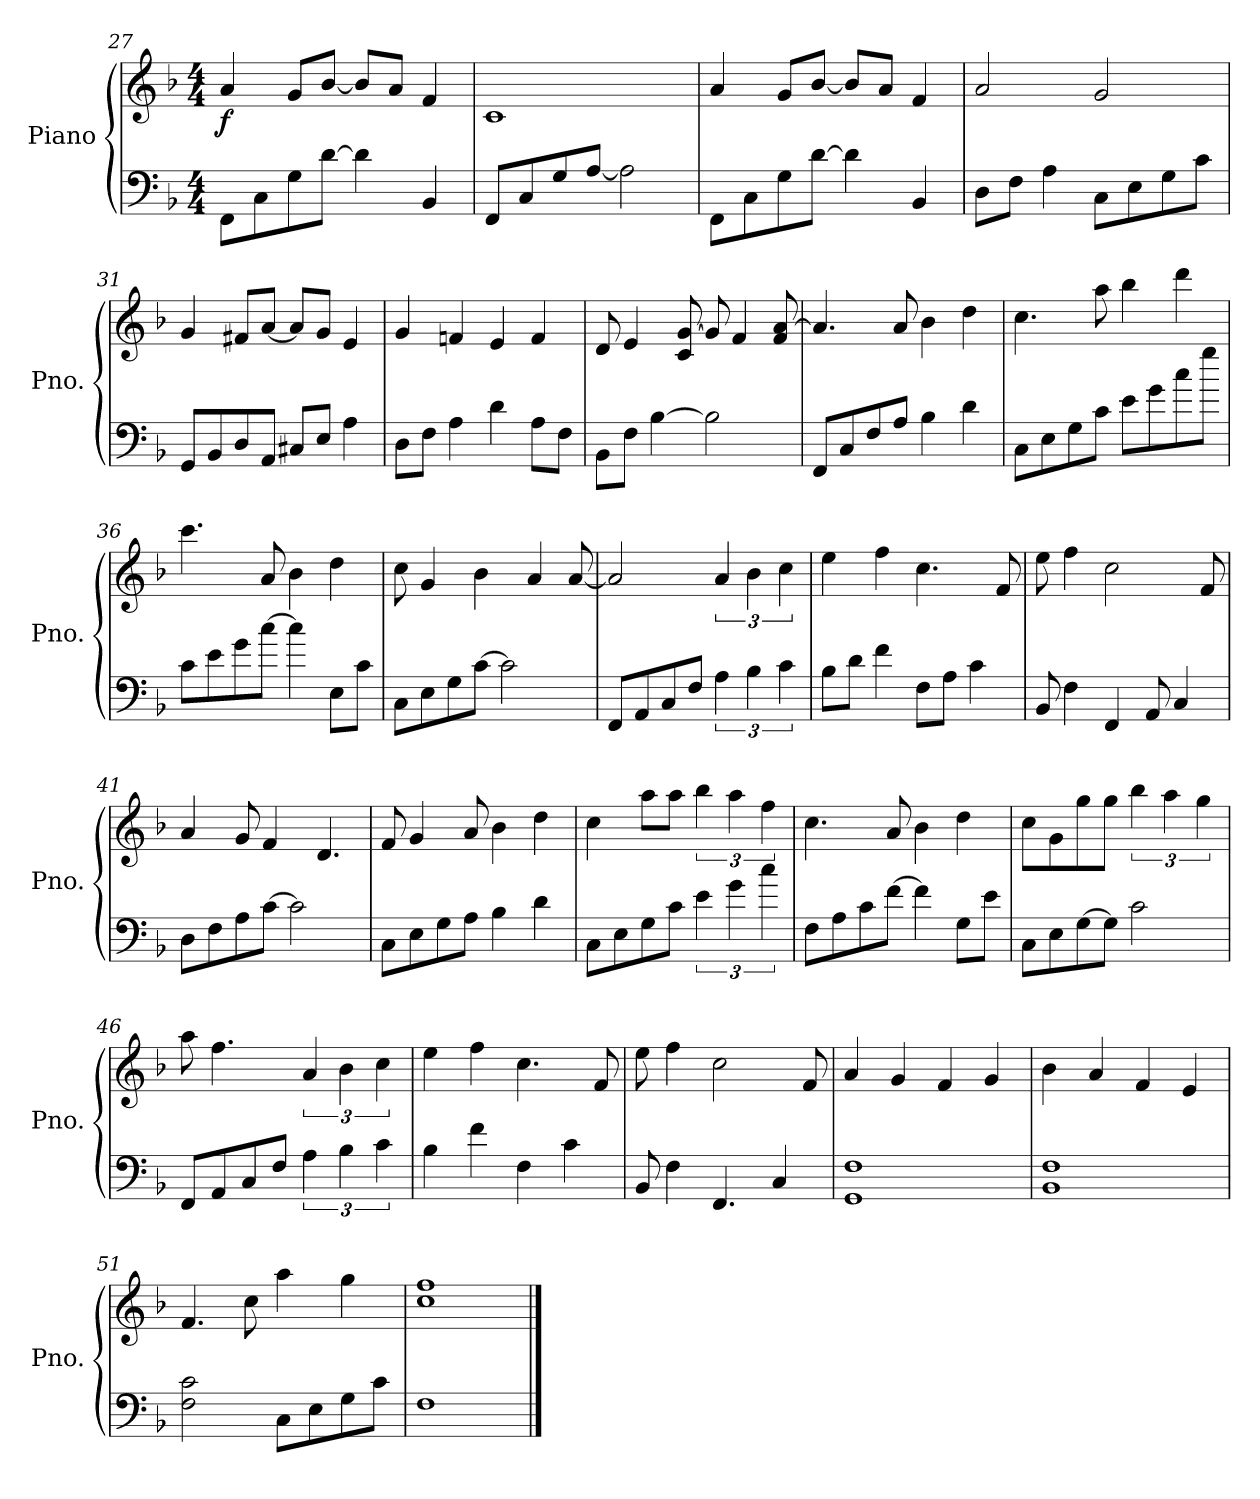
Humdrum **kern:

**kern	**kern	**dynam
*part1	*part1	*part1
*staff2	*staff1	*staff1/2
*I"Piano	*	*
*I'Pno.	*	*
!!LO:PB:g=z
*clefF4	*clefG2	*
*k[b-]	*k[b-]	*
*M4/4	*M4/4	*
=27	=27	=27
!	!	!LO:DY:b
8FF\L	4a/	f
8C\	.	.
8G\	8g/L	.
[8d\J	[8b-/J	.
4d\]	8b-/L]	.
.	8a/J	.
4BB-/	4f/	.
=28	=28	=28
8FF/L	1c	.
8C/	.	.
8G/	.	.
[8A/J	.	.
2A\]	.	.
=29	=29	=29
8FF\L	4a/	.
8C\	.	.
8G\	8g/L	.
[8d\J	[8b-/J	.
4d\]	8b-/L]	.
.	8a/J	.
4BB-/	4f/	.
=30	=30	=30
8D\L	2a/	.
8F\J	.	.
4A\	.	.
8C\L	2g/	.
8E\	.	.
8G\	.	.
8c\J	.	.
=31	=31	=31
8GG/L	4g/	.
8BB-/	.	.
8D/	8f#X/L	.
8AA/J	[8a/J	.
8C#X/L	8a/L]	.
8E/J	8g/J	.
4A\	4e/	.
=32	=32	=32
8D\L	4g/	.
8F\J	.	.
4A\	4fn/	.
4d\	4e/	.
8A\L	4f/	.
8F\J	.	.
!!LO:LB:g=z
=33	=33	=33
8BB-\L	8d/	.
8F\J	4e/	.
[4B-\	.	.
.	8c/ [8g/	.
2B-\]	8g/]	.
.	4f/	.
.	8f/ [8a/	.
=34	=34	=34
8FF/L	4.a/]	.
8C/	.	.
8F/	.	.
8A/J	8a/	.
4B-\	4b-\	.
4d\	4dd\	.
=35	=35	=35
8C\L	4.cc\	.
8E\	.	.
8G\	.	.
8c\J	8aa\	.
8e\L	4bb-\	.
8g\	.	.
8cc\	4ddd\	.
8gg\J	.	.
=36	=36	=36
8c\L	4.ccc\	.
8e\	.	.
8g\	.	.
[8cc\J	8a/	.
4cc\]	4b-\	.
8E\L	4dd\	.
8c\J	.	.
=37	=37	=37
8C\L	8cc\	.
8E\	4g/	.
8G\	.	.
[8c\J	4b-\	.
2c\]	.	.
.	4a/	.
.	[8a/	.
!!LO:LB:g=z
=38	=38	=38
8FF/L	2a/]	.
8AA/	.	.
8C/	.	.
8F/J	.	.
6A\	6a/	.
6B-\	6b-\	.
6c\	6cc\	.
=39	=39	=39
8B-\L	4ee\	.
8d\J	.	.
4f\	4ff\	.
8F\L	4.cc\	.
8A\J	.	.
4c\	.	.
.	8f/	.
=40	=40	=40
8BB-/	8ee\	.
4F\	4ff\	.
4FF/	2cc\	.
8AA/	.	.
4C/	.	.
.	8f/	.
=41	=41	=41
8D\L	4a/	.
8F\	.	.
8A\	8g/	.
[8c\J	4f/	.
2c\]	.	.
.	4.d/	.
=42	=42	=42
8C\L	8f/	.
8E\	4g/	.
8G\	.	.
8A\J	8a/	.
4B-\	4b-\	.
4d\	4dd\	.
!!LO:LB:g=z
=43	=43	=43
8C\L	4cc\	.
8E\	.	.
8G\	8aa\L	.
8c\J	8aa\J	.
6e\	6bb-\	.
6g\	6aa\	.
6cc\	6ff\	.
=44	=44	=44
8F\L	4.cc\	.
8A\	.	.
8c\	.	.
[8f\J	8a/	.
4f\]	4b-\	.
8G\L	4dd\	.
8e\J	.	.
=45	=45	=45
8C\L	8cc\L	.
8E\	8g\	.
[8G\	8gg\	.
8G\J]	8gg\J	.
2c\	6bb-\	.
.	6aa\	.
.	6gg\	.
=46	=46	=46
8FF/L	8aa\	.
8AA/	4.ff\	.
8C/	.	.
8F/J	.	.
6A\	6a/	.
6B-\	6b-\	.
6c\	6cc\	.
=47	=47	=47
4B-\	4ee\	.
4f\	4ff\	.
4F\	4.cc\	.
4c\	.	.
.	8f/	.
!!LO:LB:g=z
=48	=48	=48
8BB-/	8ee\	.
4F\	4ff\	.
4.FF/	2cc\	.
4C/	.	.
.	8f/	.
=49	=49	=49
1GG 1F	4a/	.
.	4g/	.
.	4f/	.
.	4g/	.
=50	=50	=50
*	*MM110	*
1BB- 1F	4b-\	.
.	4a/	.
*	*MM100	*
.	4f/	.
.	4e/	.
=51	=51	=51
*	*MM90	*
2F\ 2c\	4.f/	.
.	8cc\	.
*	*MM80	*
8C\L	4aa\	.
8E\	.	.
8G\	4gg\	.
8c\J	.	.
=52	=52	=52
1F	1cc 1ff	.
==	==	==
*-	*-	*-
